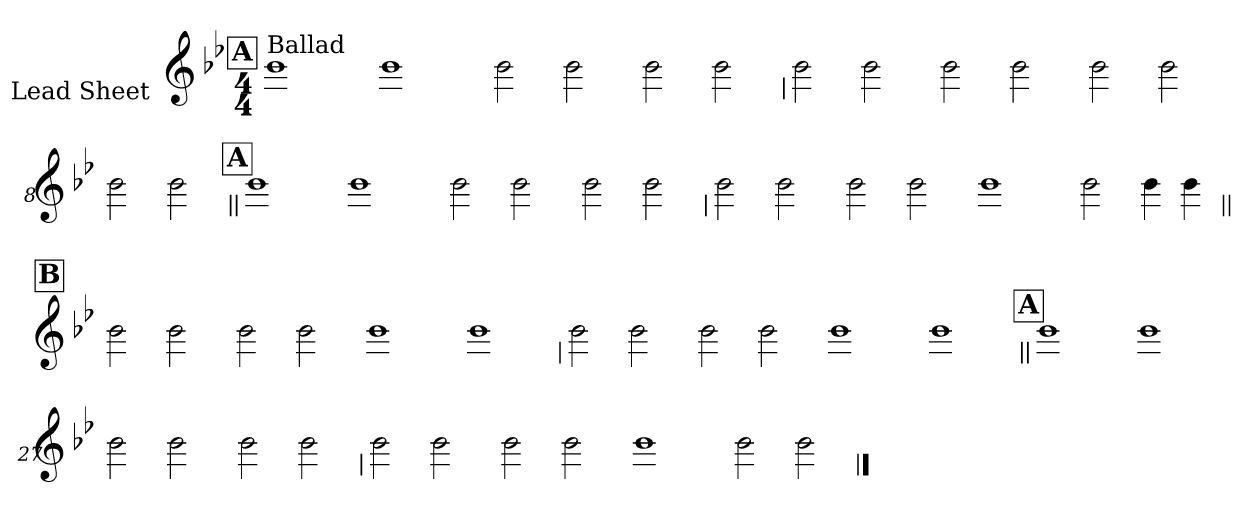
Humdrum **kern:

**kern
*part1
*staff1
*I"Lead Sheet
*stria0
*clefG2
*k[b-e-]
*B-:
*M4/4
!!LO:REH:place=s1:a:t=A
=1||
!LO:TX:a:t=Ballad
1b-
=2-
1b-
=3-
2b-
2b-
=4-
2b-
2b-
!!LO:LB:g=z
=5
2b-
2b-
=6-
2b-
2b-
=7-
2b-
2b-
=8-
2b-
2b-
!!LO:LB:g=z
!!LO:REH:place=s1:a:t=A
=9||
1b-
=10-
1b-
=11-
2b-
2b-
=12-
2b-
2b-
!!LO:LB:g=z
=13
2b-
2b-
=14-
2b-
2b-
=15-
1b-
=16-
2b-
4b-
4b-
!!LO:LB:g=z
!!LO:REH:place=s1:a:t=B
=17||
2b-
2b-
=18-
2b-
2b-
=19-
1b-
=20-
1b-
!!LO:LB:g=z
=21
2b-
2b-
=22-
2b-
2b-
=23-
1b-
=24-
1b-
!!LO:LB:g=z
!!LO:REH:place=s1:a:t=A
=25||
1b-
=26-
1b-
=27-
2b-
2b-
=28-
2b-
2b-
!!LO:LB:g=z
=29
2b-
2b-
=30-
2b-
2b-
=31-
1b-
=32-
2b-
2b-
==
*-
